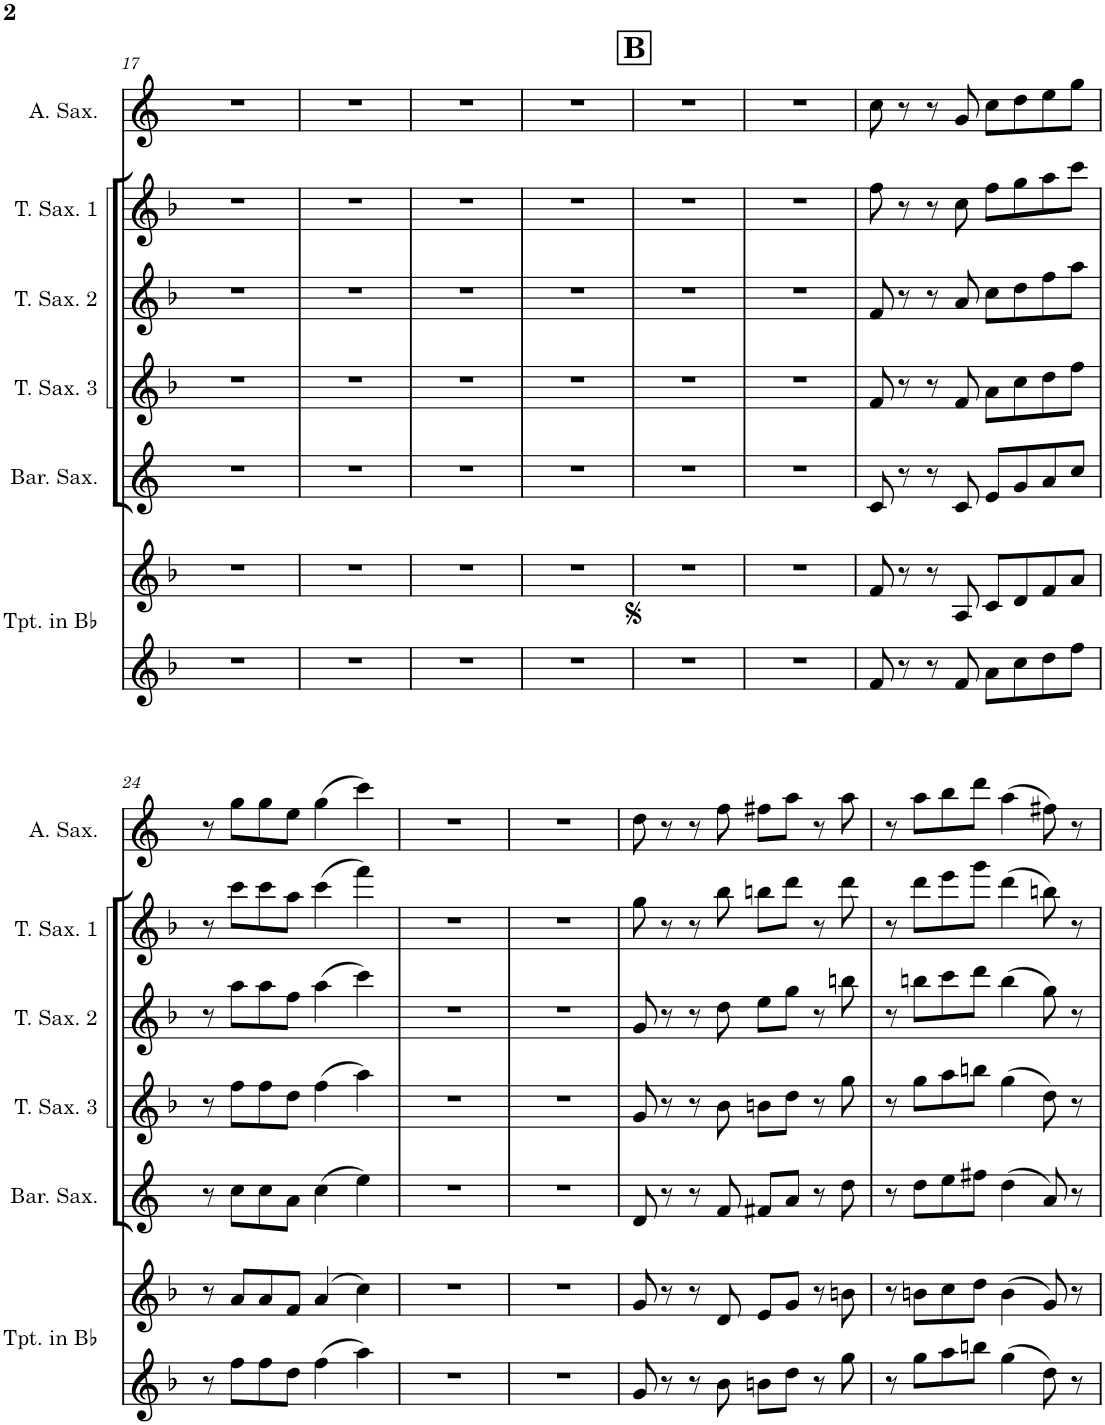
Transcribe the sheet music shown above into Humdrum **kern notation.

**kern	**kern	**kern	**kern	**kern	**kern	**kern
*part6	*part6	*part5	*part4	*part3	*part2	*part1
*staff7	*staff6	*staff5	*staff4	*staff3	*staff2	*staff1
*I"Trumpets n Bb	*	*I"Baritone Saxophone	*I"Tenor Saxophone 3	*I"Tenor Saxophone 2	*I"Tenor Saxophone 1	*I"Alto Saxophone
*	*	*I'Bar. Sax.	*I'T. Sax. 3	*I'T. Sax. 2	*I'T. Sax. 1	*I'A. Sax.
!!LO:PB:g=z
*clefG2	*clefG2	*clefG2	*clefG2	*clefG2	*clefG2	*clefG2
*Trd1c2	*Trd1c2	*Trd12c21	*Trd8c14	*Trd8c14	*Trd8c14	*Trd5c9
*k[b-]	*k[b-]	*k[]	*k[b-]	*k[b-]	*k[b-]	*k[]
*M4/4	*M4/4	*M4/4	*M4/4	*M4/4	*M4/4	*M4/4
=17	=17	=17	=17	=17	=17	=17
1r	1r	1r	1r	1r	1r	1r
=18	=18	=18	=18	=18	=18	=18
1r	1r	1r	1r	1r	1r	1r
=19	=19	=19	=19	=19	=19	=19
1r	1r	1r	1r	1r	1r	1r
=20	=20	=20	=20	=20	=20	=20
1r	1r	1r	1r	1r	1r	1r
!!LO:REH:place=s1:a:B:cj:fs=14:t=B
=21	=21	=21	=21	=21	=21	=21
1r	1r	1r	1r	1r	1r	1r
=22	=22	=22	=22	=22	=22	=22
1r	1r	1r	1r	1r	1r	1r
=23	=23	=23	=23	=23	=23	=23
8f/	8f/	8c/	8f/	8f/	8ff\	8cc\
8r	8r	8r	8r	8r	8r	8r
8r	8r	8r	8r	8r	8r	8r
8f/	8A/	8c/	8f/	8a/	8cc\	8g/
8a\L	8c/L	8e/L	8a\L	8cc\L	8ff\L	8cc\L
8cc\	8d/	8g/	8cc\	8dd\	8gg\	8dd\
8dd\	8f/	8a/	8dd\	8ff\	8aa\	8ee\
8ff\J	8a/J	8cc/J	8ff\J	8aa\J	8ccc\J	8gg\J
!!LO:LB:g=z
=24	=24	=24	=24	=24	=24	=24
8r	8r	8r	8r	8r	8r	8r
8ff\L	8a/L	8cc\L	8ff\L	8aa\L	8ccc\L	8gg\L
8ff\	8a/	8cc\	8ff\	8aa\	8ccc\	8gg\
8dd\J	8f/J	8a\J	8dd\J	8ff\J	8aa\J	8ee\J
4ff\	(4a/	(4cc\	(4ff\	(4aa\	(4ccc\	(4gg\
4aa\	4cc\)	4ee\)	4aa\)	4ccc\)	4fff\)	4ccc\)
=25	=25	=25	=25	=25	=25	=25
1r	1r	1r	1r	1r	1r	1r
=26	=26	=26	=26	=26	=26	=26
1r	1r	1r	1r	1r	1r	1r
=27	=27	=27	=27	=27	=27	=27
8g/	8g/	8d/	8g/	8g/	8gg\	8dd\
8r	8r	8r	8r	8r	8r	8r
8r	8r	8r	8r	8r	8r	8r
8b-\	8d/	8f/	8b-\	8dd\	8bb-\	8ff\
8bn\L	8e/L	8f#X/L	8bn\L	8ee\L	8bbn\L	8ff#X\L
8dd\J	8g/J	8a/J	8dd\J	8gg\J	8ddd\J	8aa\J
8r	8r	8r	8r	8r	8r	8r
8gg\	8bn\	8dd\	8gg\	8bbn\	8ddd\	8aa\
=28	=28	=28	=28	=28	=28	=28
8r	8r	8r	8r	8r	8r	8r
8gg\L	8bn\L	8dd\L	8gg\L	8bbn\L	8ddd\L	8aa\L
8aa\	8cc\	8ee\	8aa\	8ccc\	8eee\	8bb\
8bbn\J	8dd\J	8ff#X\J	8bbn\J	8ddd\J	8ggg\J	8ddd\J
4gg\	(4b\	(4dd\	(4gg\	(4bb\	(4ddd\	(4aa\
8dd\	8g/)	8a/)	8dd\)	8gg\)	8bbn\)	8ff#X\)
8r	8r	8r	8r	8r	8r	8r
=	=	=	=	=	=	=
*-	*-	*-	*-	*-	*-	*-
